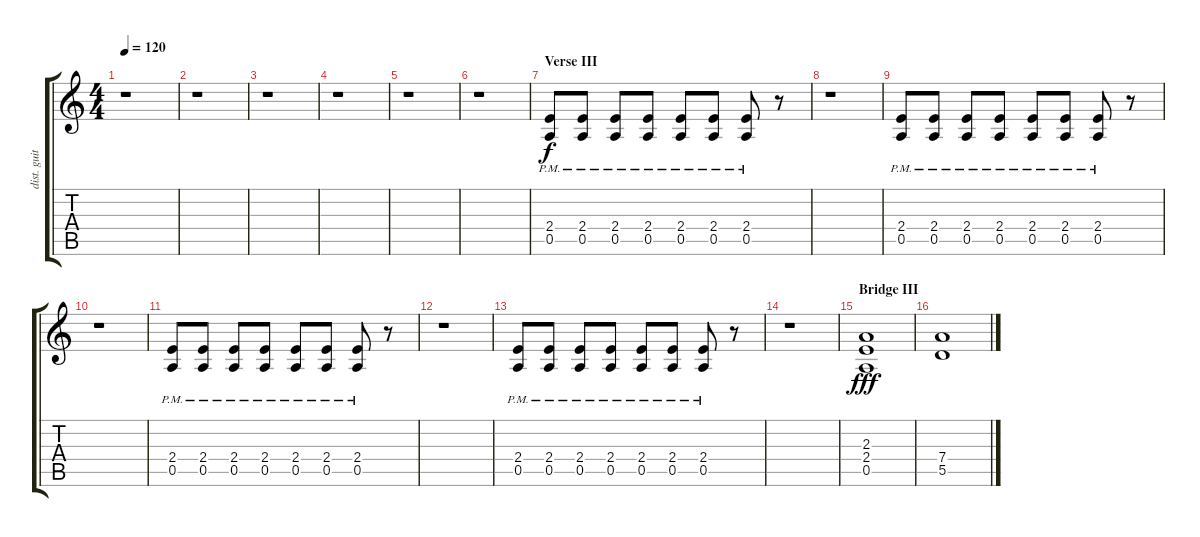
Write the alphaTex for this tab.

\track ("dist. guitar1" "dist. guit") {instrument distortionguitar}
\staff {score tabs}
\tuning (E4 B3 G3 D3 A2 E2) {hide}
\ts (4 4)
\tempo 120
\clef g2
\ks c
r.1{dy f} |
r.1 |
r.1 |
r.1 |
r.1 |
r.1 |
\section ("" "Verse III")
(2.4{pm} 0.5).8 (2.4{pm} 0.5).8 (2.4{pm} 0.5).8 (2.4{pm} 0.5).8 (2.4{pm} 0.5).8 (2.4{pm} 0.5).8 (2.4{pm} 0.5).8 r.8 |
r.1 |
(2.4{pm} 0.5).8 (2.4{pm} 0.5).8 (2.4{pm} 0.5).8 (2.4{pm} 0.5).8 (2.4{pm} 0.5).8 (2.4{pm} 0.5).8 (2.4{pm} 0.5).8 r.8 |
r.1 |
(2.4{pm} 0.5).8 (2.4{pm} 0.5).8 (2.4{pm} 0.5).8 (2.4{pm} 0.5).8 (2.4{pm} 0.5).8 (2.4{pm} 0.5).8 (2.4{pm} 0.5).8 r.8 |
r.1 |
(2.4{pm} 0.5).8 (2.4{pm} 0.5).8 (2.4{pm} 0.5).8 (2.4{pm} 0.5).8 (2.4{pm} 0.5).8 (2.4{pm} 0.5).8 (2.4{pm} 0.5).8 r.8 |
r.1 |
\section ("" "Bridge III")
(2.3 2.4 0.5).1{dy fff} |
(7.4 5.5).1
